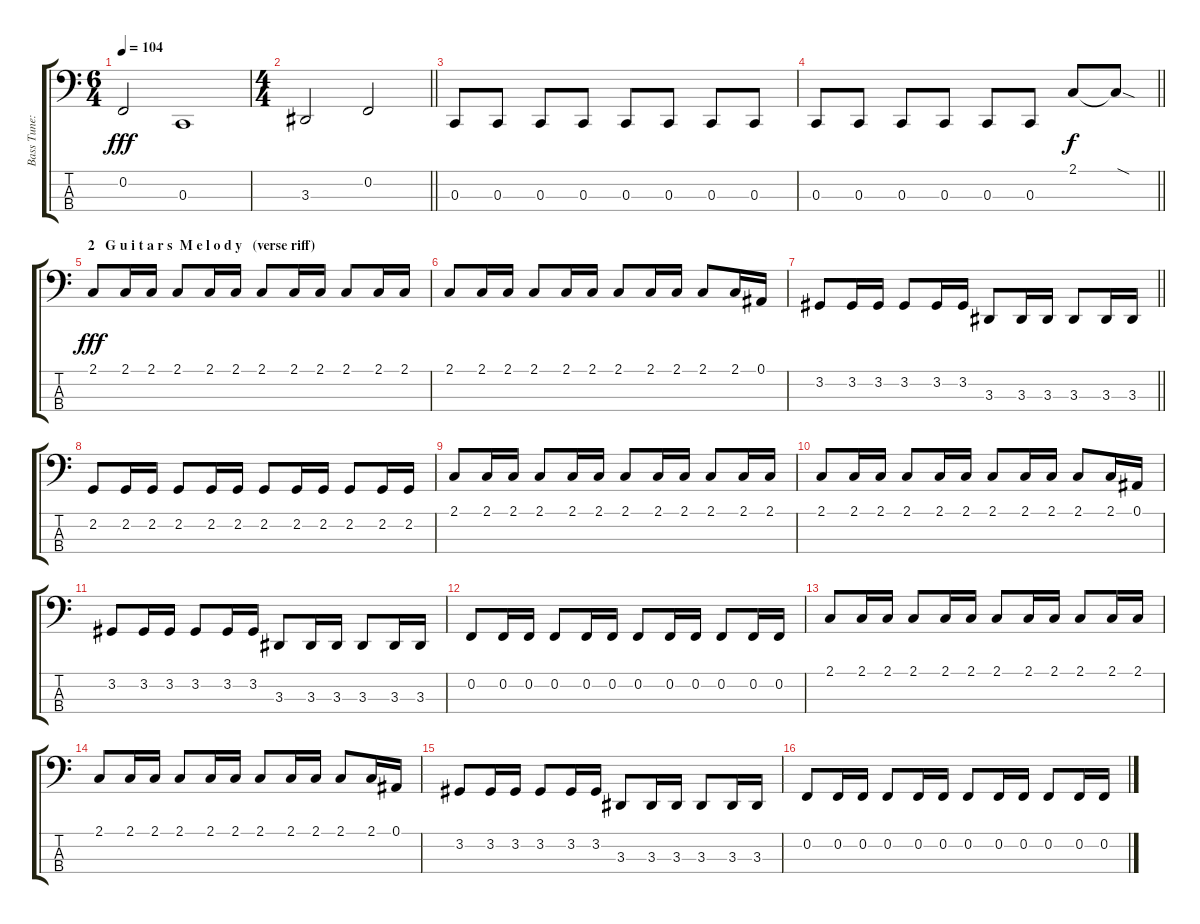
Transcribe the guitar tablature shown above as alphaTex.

\track ("Bass Tune: G C F A#" "Bass Tune:") {instrument electricbassfinger}
\staff {score tabs}
\tuning (Bb1 F1 C1 G0) {hide}
\ts (6 4)
\tempo 104
\clef f4
\ks c
0.2.2{dy fff} 0.3.1 |
\ts (4 4)
\barLineRight lightlight
3.3.2 0.2.2 |
0.3.8 0.3.8 0.3.8 0.3.8 0.3.8 0.3.8 0.3.8 0.3.8 |
\barLineRight lightlight
0.3.8 0.3.8 0.3.8 0.3.8 0.3.8 0.3.8 2.1.8{dy f} 2.1{sod t}.8 |
\section ("" "2   G u i t a r s  M e l o d y   (verse riff)")
2.1.8{dy fff} 2.1.16 2.1.16 2.1.8 2.1.16 2.1.16 2.1.8 2.1.16 2.1.16 2.1.8 2.1.16 2.1.16 |
2.1.8 2.1.16 2.1.16 2.1.8 2.1.16 2.1.16 2.1.8 2.1.16 2.1.16 2.1.8 2.1.16 0.1.16 |
\barLineRight lightlight
3.2.8 3.2.16 3.2.16 3.2.8 3.2.16 3.2.16 3.3.8 3.3.16 3.3.16 3.3.8 3.3.16 3.3.16 |
2.2.8 2.2.16 2.2.16 2.2.8 2.2.16 2.2.16 2.2.8 2.2.16 2.2.16 2.2.8 2.2.16 2.2.16 |
2.1.8 2.1.16 2.1.16 2.1.8 2.1.16 2.1.16 2.1.8 2.1.16 2.1.16 2.1.8 2.1.16 2.1.16 |
2.1.8 2.1.16 2.1.16 2.1.8 2.1.16 2.1.16 2.1.8 2.1.16 2.1.16 2.1.8 2.1.16 0.1.16 |
3.2.8 3.2.16 3.2.16 3.2.8 3.2.16 3.2.16 3.3.8 3.3.16 3.3.16 3.3.8 3.3.16 3.3.16 |
0.2.8 0.2.16 0.2.16 0.2.8 0.2.16 0.2.16 0.2.8 0.2.16 0.2.16 0.2.8 0.2.16 0.2.16 |
2.1.8 2.1.16 2.1.16 2.1.8 2.1.16 2.1.16 2.1.8 2.1.16 2.1.16 2.1.8 2.1.16 2.1.16 |
2.1.8 2.1.16 2.1.16 2.1.8 2.1.16 2.1.16 2.1.8 2.1.16 2.1.16 2.1.8 2.1.16 0.1.16 |
3.2.8 3.2.16 3.2.16 3.2.8 3.2.16 3.2.16 3.3.8 3.3.16 3.3.16 3.3.8 3.3.16 3.3.16 |
0.2.8 0.2.16 0.2.16 0.2.8 0.2.16 0.2.16 0.2.8 0.2.16 0.2.16 0.2.8 0.2.16 0.2.16
